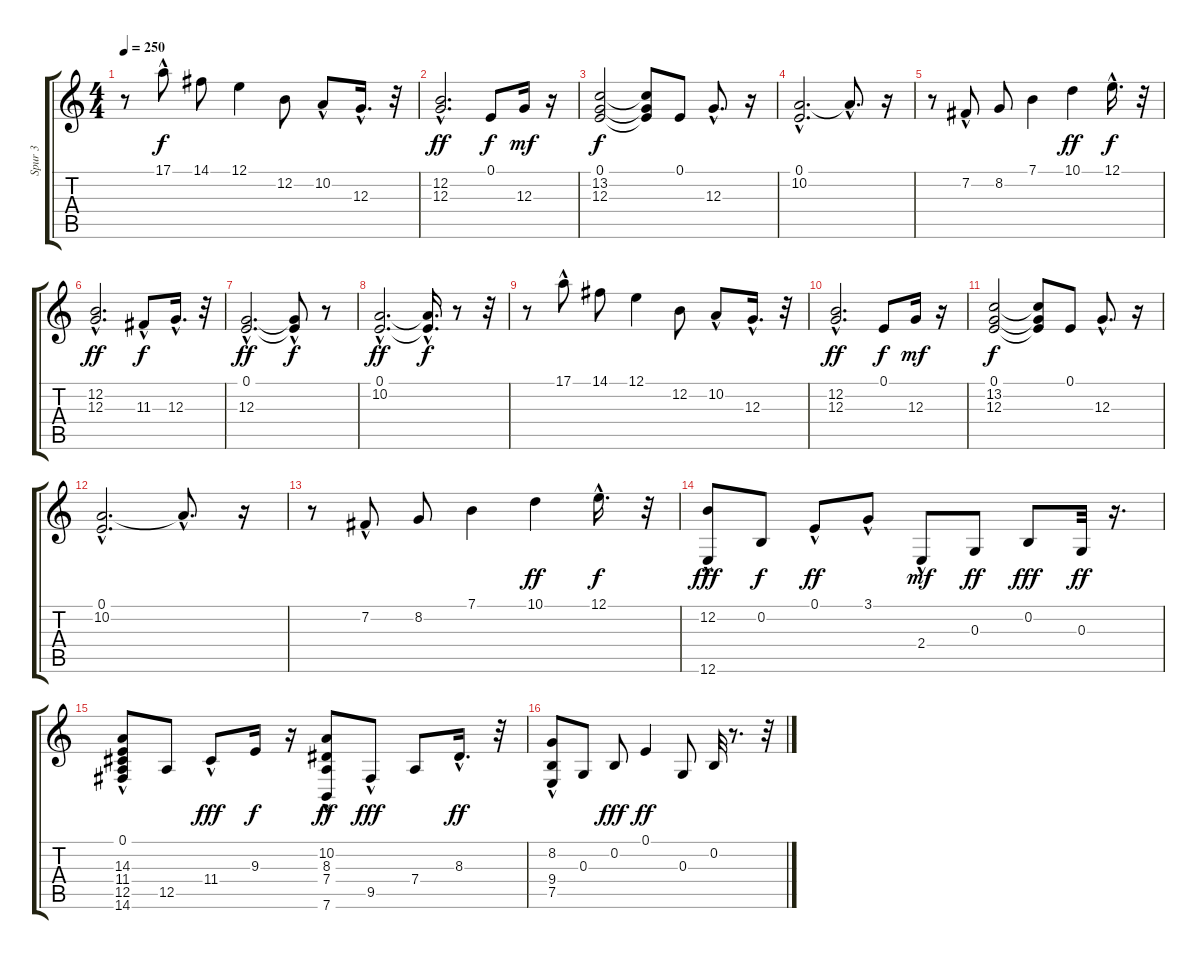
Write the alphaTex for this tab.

\track ("Spur 3" "Spur 3") {instrument electricpiano1}
\staff {score tabs}
\tuning (E4 B3 G3 D3 A2 E2) {hide}
\ts (4 4)
\tempo 250
\clef g2
\ks c
r.8{dy f} 17.1{hac}.8 14.1.8 12.1.4 12.2.8 10.2{hac}.8 12.3{hac}.16{d} r.32 |
(12.2{hac} 12.3{hac}).2{d dy ff} 0.1.8{dy f} 12.3.16{dy mf} r.16 |
(0.1 13.2 12.3).2{dy f} (0.1{t} 13.2{t} 12.3{t}).8 0.1.8 12.3{hac}.8{d} r.16 |
(0.1{hac} 10.2{hac}).2{d} 10.2{hac t}.8{d} r.16 |
r.8 7.2{hac}.8 8.2.8 7.1.4 10.1.4{dy ff} 12.1{hac}.16{d dy f} r.32 |
(12.2{hac} 12.3{hac}).2{d dy ff} 11.3{hac}.8{dy f} 12.3{hac}.16{d} r.32 |
(0.1{hac} 12.3{hac}).2{d dy ff} (0.1{t} 12.3{hac t}).8{dy f} r.8 |
(0.1{hac} 10.2{hac}).2{d dy ff} (0.1{t} 10.2{hac t}).16{d dy f} r.8 r.32 |
r.8 17.1{hac}.8 14.1.8 12.1.4 12.2.8 10.2{hac}.8 12.3{hac}.16{d} r.32 |
(12.2{hac} 12.3{hac}).2{d dy ff} 0.1.8{dy f} 12.3.16{dy mf} r.16 |
(0.1 13.2 12.3).2{dy f} (0.1{t} 13.2{t} 12.3{t}).8 0.1.8 12.3{hac}.8{d} r.16 |
(0.1{hac} 10.2{hac}).2{d} 10.2{hac t}.8{d} r.16 |
r.8 7.2{hac}.8 8.2.8 7.1.4 10.1.4{dy ff} 12.1{hac}.16{d dy f} r.32 |
(12.2{hac} 12.6{hac}).8{dy fff} 0.2.8{dy f} 0.1{hac}.8{dy ff} 3.1{hac}.8 2.4{hac}.8{dy mf} 0.3.8{dy ff} 0.2.8{dy fff} 0.3.32{dy ff} r.16{d} |
(0.1 14.3{hac} 11.4 12.5{hac} 14.6).8 12.5.8 11.4{hac}.8{dy fff} 9.3.16{dy f} r.16 (10.2{hac} 8.3 7.4 7.6{hac}).8{dy ff} 9.5{hac}.8{dy fff} 7.4.8 8.3{hac}.16{d dy ff} r.32 |
(8.2{hac} 9.4 7.5{hac}).8 0.3.8 0.2.8{dy fff} 0.1.4{dy ff} 0.3.8 0.2.32 r.8{d} r.32
